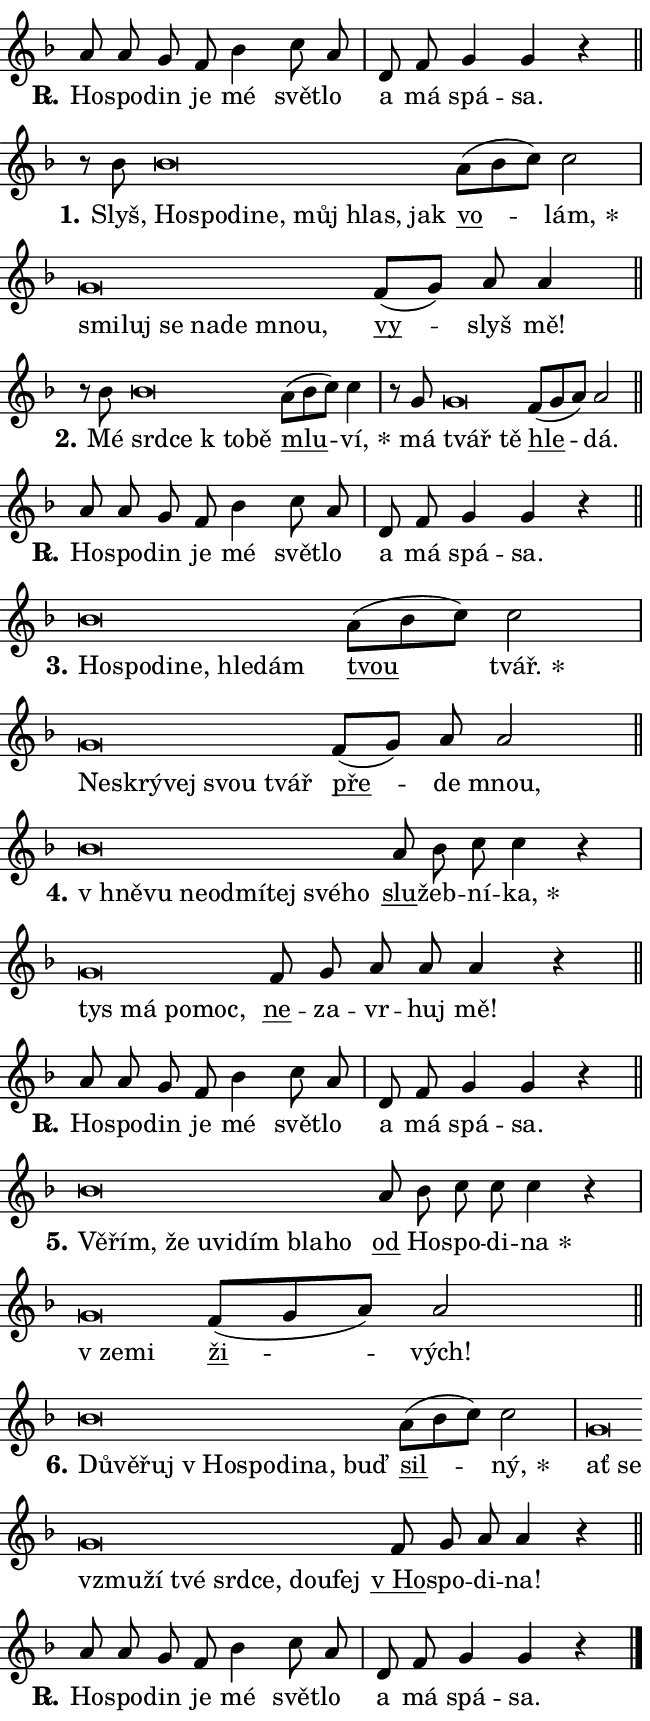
\version "2.24.0"
\header { tagline = "" }
\paper {
  indent = 0\cm
  top-margin = 0\cm
  right-margin = 0.13\cm % to fit lyric hyphens
  bottom-margin = 0\cm
  left-margin = 0\cm
  paper-width = 11\cm
  page-breaking = #ly:one-page-breaking
  system-system-spacing.basic-distance = #11
  score-system-spacing.basic-distance = #11
  ragged-last = ##f
}


%% Author: Thomas Morley
%% https://lists.gnu.org/archive/html/lilypond-user/2020-05/msg00002.html
#(define (line-position grob)
"Returns position of @var[grob} in current system:
   @code{'start}, if at first time-step
   @code{'end}, if at last time-step
   @code{'middle} otherwise
"
  (let* ((col (ly:item-get-column grob))
         (ln (ly:grob-object col 'left-neighbor))
         (rn (ly:grob-object col 'right-neighbor))
         (col-to-check-left (if (ly:grob? ln) ln col))
         (col-to-check-right (if (ly:grob? rn) rn col))
         (break-dir-left
           (and
             (ly:grob-property col-to-check-left 'non-musical #f)
             (ly:item-break-dir col-to-check-left)))
         (break-dir-right
           (and
             (ly:grob-property col-to-check-right 'non-musical #f)
             (ly:item-break-dir col-to-check-right))))
        (cond ((eqv? 1 break-dir-left) 'start)
              ((eqv? -1 break-dir-right) 'end)
              (else 'middle))))

#(define (tranparent-at-line-position vctor)
  (lambda (grob)
  "Relying on @code{line-position} select the relevant enry from @var{vctor}.
Used to determine transparency,"
    (case (line-position grob)
      ((end) (not (vector-ref vctor 0)))
      ((middle) (not (vector-ref vctor 1)))
      ((start) (not (vector-ref vctor 2))))))

noteHeadBreakVisibility =
#(define-music-function (break-visibility)(vector?)
"Makes @code{NoteHead}s transparent relying on @var{break-visibility}"
#{
  \override NoteHead.transparent =
    #(tranparent-at-line-position break-visibility)
#})

#(define delete-ledgers-for-transparent-note-heads
  (lambda (grob)
    "Reads whether a @code{NoteHead} is transparent.
If so this @code{NoteHead} is removed from @code{'note-heads} from
@var{grob}, which is supposed to be @code{LedgerLineSpanner}.
As a result ledgers are not printed for this @code{NoteHead}"
    (let* ((nhds-array (ly:grob-object grob 'note-heads))
           (nhds-list
             (if (ly:grob-array? nhds-array)
                 (ly:grob-array->list nhds-array)
                 '()))
           ;; Relies on the transparent-property being done before
           ;; Staff.LedgerLineSpanner.after-line-breaking is executed.
           ;; This is fragile ...
           (to-keep
             (remove
               (lambda (nhd)
                 (ly:grob-property nhd 'transparent #f))
               nhds-list)))
      ;; TODO find a better method to iterate over grob-arrays, similiar
      ;; to filter/remove etc for lists
      ;; For now rebuilt from scratch
      (set! (ly:grob-object grob 'note-heads)  '())
      (for-each
        (lambda (nhd)
          (ly:pointer-group-interface::add-grob grob 'note-heads nhd))
        to-keep))))

squashNotes = {
  \override NoteHead.X-extent = #'(-0.2 . 0.2)
  \override NoteHead.Y-extent = #'(-0.75 . 0)
  \override NoteHead.stencil =
    #(lambda (grob)
       (let ((pos (ly:grob-property grob 'staff-position)))
         (begin
           (if (< pos -7) (display "ERROR: Lower brevis then expected\n") (display ""))
           (if (<= pos -6) ly:text-interface::print ly:note-head::print))))
}
unSquashNotes = {
  \revert NoteHead.X-extent
  \revert NoteHead.Y-extent
  \revert NoteHead.stencil
}

hideNotes = \noteHeadBreakVisibility #begin-of-line-visible
unHideNotes = \noteHeadBreakVisibility #all-visible

% work-around for resetting accidentals
% https://lilypond.org/doc/v2.23/Documentation/notation/displaying-rhythms#unmetered-music
cadenzaMeasure = {
  \cadenzaOff
  \partial 1024 s1024
  \cadenzaOn
}

#(define-markup-command (accent layout props text) (markup?)
  "Underline accented syllable"
  (interpret-markup layout props
    #{\markup \override #'(offset . 4.3) \underline { #text }#}))

responsum = \markup \concat {
  "R" \hspace #-1.05 \path #0.1 #'((moveto 0 0.07) (lineto 0.9 0.8)) \hspace #0.05 "."
}

spaceSize = #0.6828661417322834 % exact space size for TeX Gyre Schola

\layout {
  \context {
    \Staff
    \remove "Time_signature_engraver"
    \override LedgerLineSpanner.after-line-breaking = #delete-ledgers-for-transparent-note-heads
  }
  \context {
    \Lyrics {
      \override LyricSpace.minimum-distance = \spaceSize
      \override LyricText.font-name = #"TeX Gyre Schola"
      \override LyricText.font-size = 1
      \override StanzaNumber.font-name = #"TeX Gyre Schola Bold"
      \override StanzaNumber.font-size = 1
    }
  }
  \context {
    \Score 
    \override NoteHead.text =
      #(lambda (grob) 
        (let ((pos (ly:grob-property grob 'staff-position)))
          #{\markup {
            \combine
              \halign #-0.55 \raise #(if (= pos -6) 0 0.5) \override #'(thickness . 2) \draw-line #'(3.2 . 0)
              \musicglyph "noteheads.sM1"
          }#}))
  }
}

% magnetic-lyrics.ily
%
%   written by
%     Jean Abou Samra <jean@abou-samra.fr>
%     Werner Lemberg <wl@gnu.org>
%
%   adapted by
%     Jiri Hon <jiri.hon@gmail.com>
%
% Version 2022-Apr-15

% https://www.mail-archive.com/lilypond-user@gnu.org/msg149350.html

#(define (Left_hyphen_pointer_engraver context)
   "Collect syllable-hyphen-syllable occurrences in lyrics and store
them in properties.  This engraver only looks to the left.  For
example, if the lyrics input is @code{foo -- bar}, it does the
following.

@itemize @bullet
@item
Set the @code{text} property of the @code{LyricHyphen} grob between
@q{foo} and @q{bar} to @code{foo}.

@item
Set the @code{left-hyphen} property of the @code{LyricText} grob with
text @q{foo} to the @code{LyricHyphen} grob between @q{foo} and
@q{bar}.
@end itemize

Use this auxiliary engraver in combination with the
@code{lyric-@/text::@/apply-@/magnetic-@/offset!} hook."
   (let ((hyphen #f)
         (text #f))
     (make-engraver
      (acknowledgers
       ((lyric-syllable-interface engraver grob source-engraver)
        (set! text grob)))
      (end-acknowledgers
       ((lyric-hyphen-interface engraver grob source-engraver)
        ;(when (not (grob::has-interface grob 'lyric-space-interface))
          (set! hyphen grob)));)
      ((stop-translation-timestep engraver)
       (when (and text hyphen)
         (ly:grob-set-object! text 'left-hyphen hyphen))
       (set! text #f)
       (set! hyphen #f)))))

#(define (lyric-text::apply-magnetic-offset! grob)
   "If the space between two syllables is less than the value in
property @code{LyricText@/.details@/.squash-threshold}, move the right
syllable to the left so that it gets concatenated with the left
syllable.

Use this function as a hook for
@code{LyricText@/.after-@/line-@/breaking} if the
@code{Left_@/hyphen_@/pointer_@/engraver} is active."
   (let ((hyphen (ly:grob-object grob 'left-hyphen #f)))
     (when hyphen
       (let ((left-text (ly:spanner-bound hyphen LEFT)))
         (when (grob::has-interface left-text 'lyric-syllable-interface)
           (let* ((common (ly:grob-common-refpoint grob left-text X))
                  (this-x-ext (ly:grob-extent grob common X))
                  (left-x-ext
                   (begin
                     ;; Trigger magnetism for left-text.
                     (ly:grob-property left-text 'after-line-breaking)
                     (ly:grob-extent left-text common X)))
                  ;; `delta` is the gap width between two syllables.
                  (delta (- (interval-start this-x-ext)
                            (interval-end left-x-ext)))
                  (details (ly:grob-property grob 'details))
                  (threshold (assoc-get 'squash-threshold details 0.2)))
             (when (< delta threshold)
               (let* (;; We have to manipulate the input text so that
                      ;; ligatures crossing syllable boundaries are not
                      ;; disabled.  For languages based on the Latin
                      ;; script this is essentially a beautification.
                      ;; However, for non-Western scripts it can be a
                      ;; necessity.
                      (lt (ly:grob-property left-text 'text))
                      (rt (ly:grob-property grob 'text))
                      (is-space (grob::has-interface hyphen 'lyric-space-interface))
                      (space (if is-space " " ""))
                      (extra-delta (if is-space spaceSize 0))
                      ;; Append new syllable.
                      (ltrt-space (if (and (string? lt) (string? rt))
                                (string-append lt space rt)
                                (make-concat-markup (list lt space rt))))
                      ;; Right-align `ltrt` to the right side.
                      (ltrt-space-markup (grob-interpret-markup
                               grob
                               (make-translate-markup
                                (cons (interval-length this-x-ext) 0)
                                (make-right-align-markup ltrt-space)))))
                 (begin
                   ;; Don't print `left-text`.
                   (ly:grob-set-property! left-text 'stencil #f)
                   ;; Set text and stencil (which holds all collected
                   ;; syllables so far) and shift it to the left.
                   (ly:grob-set-property! grob 'text ltrt-space)
                   (ly:grob-set-property! grob 'stencil ltrt-space-markup)
                   (ly:grob-translate-axis! grob (- (- delta extra-delta)) X))))))))))


#(define (lyric-hyphen::displace-bounds-first grob)
   ;; Make very sure this callback isn't triggered too early.
   (let ((left (ly:spanner-bound grob LEFT))
         (right (ly:spanner-bound grob RIGHT)))
     (ly:grob-property left 'after-line-breaking)
     (ly:grob-property right 'after-line-breaking)
     (ly:lyric-hyphen::print grob)))

squashThreshold = #0.4

\layout {
  \context {
    \Lyrics
    \consists #Left_hyphen_pointer_engraver
    \override LyricText.after-line-breaking =
      #lyric-text::apply-magnetic-offset!
    \override LyricHyphen.stencil = #lyric-hyphen::displace-bounds-first
    \override LyricText.details.squash-threshold = \squashThreshold
    \override LyricHyphen.minimum-distance = 0
    \override LyricHyphen.minimum-length = \squashThreshold
  }
}

squashText = \override LyricText.details.squash-threshold = 9999
unSquashText = \override LyricText.details.squash-threshold = \squashThreshold

leftText = \override LyricText.self-alignment-X = #LEFT
unLeftText = \revert LyricText.self-alignment-X

starOffset = #(lambda (grob) 
                (let ((x_offset (ly:self-alignment-interface::aligned-on-x-parent grob)))
                  (if (= x_offset 0) 0 (+ x_offset 1.2))))

star = #(define-music-function (syllable)(string?)
"Append star separator at the end of a syllable"
#{
  \once \override LyricText.X-offset = #starOffset
  \lyricmode { \markup {
    #syllable
    \override #'((font-name . "TeX Gyre Schola Bold")) \hspace #0.2 \lower #0.65 \larger "*"
  } }
#})

starAccent = #(define-music-function (syllable)(string?)
"Append star separator at the end of a syllable and make accent"
#{
  \once \override LyricText.X-offset = #starOffset
  \lyricmode { \markup {
    \accent #syllable
    \override #'((font-name . "TeX Gyre Schola Bold")) \hspace #0.2 \lower #0.65 \larger "*"
  } }
#})

breath = #(define-music-function (syllable)(string?)
"Append breathing indicator at the end of a syllable"
#{
  \lyricmode { \markup { #syllable "+" } }
#})

optionalBreath = #(define-music-function (syllable)(string?)
"Append optional breathing indicator at the end of a syllable"
#{
  \lyricmode { \markup { #syllable "(+)" } }
#})


\score {
    <<
        \new Voice = "melody" { \cadenzaOn \key f \major \relative { a'8 a g f bes4 c8 a \cadenzaMeasure \bar "|" d, f \bar "" g4 g r \cadenzaMeasure \bar "||" \break } }
        \new Lyrics \lyricsto "melody" { \lyricmode { \set stanza = \responsum
Ho -- spo -- din je mé svět -- lo a má spá -- sa. } }
    >>
    \layout {}
}

\score {
    <<
        \new Voice = "melody" { \cadenzaOn \key f \major \relative { r8 bes'8 \squashNotes bes\breve*1/16 \hideNotes \breve*1/16 \bar "" \breve*1/16 \bar "" \breve*1/16 \bar "" \breve*1/16 \bar "" \breve*1/16 \breve*1/16 \bar "" \unHideNotes \unSquashNotes \bar "" a8[( bes c)] c2 \cadenzaMeasure \bar "|" \squashNotes g\breve*1/16 \hideNotes \breve*1/16 \bar "" \breve*1/16 \bar "" \breve*1/16 \bar "" \breve*1/16 \breve*1/16 \bar "" \unHideNotes \unSquashNotes \bar "" f8[( g)] a a4 \cadenzaMeasure \bar "||" \break } }
        \new Lyrics \lyricsto "melody" { \lyricmode { \set stanza = "1."
Slyš, \leftText Ho -- \squashText spo -- di -- ne, můj hlas, jak \unLeftText \unSquashText \markup \accent vo -- \star lám, \leftText smi -- \squashText luj se na -- de mnou, \unLeftText \unSquashText \markup \accent vy -- slyš mě! } }
    >>
    \layout {}
}

\score {
    <<
        \new Voice = "melody" { \cadenzaOn \key f \major \relative { r8 bes'8 \squashNotes bes\breve*1/16 \hideNotes \breve*1/16 \bar "" \breve*1/16 \breve*1/16 \bar "" \unHideNotes \unSquashNotes \bar "" a8[( bes c)] c4 \cadenzaMeasure \bar "|" r8 g \squashNotes g\breve*1/16 \hideNotes \breve*1/16 \bar "" \unHideNotes \unSquashNotes \bar "" f8[( g a)] a2 \cadenzaMeasure \bar "||" \break } }
        \new Lyrics \lyricsto "melody" { \lyricmode { \set stanza = "2."
Mé \leftText srd -- \squashText ce "k to" -- bě \unLeftText \unSquashText \markup \accent mlu -- \star ví, má \leftText tvář \squashText tě \unLeftText \unSquashText \markup \accent hle -- dá. } }
    >>
    \layout {}
}

\score {
    <<
        \new Voice = "melody" { \cadenzaOn \key f \major \relative { a'8 a g f bes4 c8 a \cadenzaMeasure \bar "|" d, f \bar "" g4 g r \cadenzaMeasure \bar "||" \break } }
        \new Lyrics \lyricsto "melody" { \lyricmode { \set stanza = \responsum
Ho -- spo -- din je mé svět -- lo a má spá -- sa. } }
    >>
    \layout {}
}

\score {
    <<
        \new Voice = "melody" { \cadenzaOn \key f \major \relative { \squashNotes bes'\breve*1/16 \hideNotes \breve*1/16 \bar "" \breve*1/16 \bar "" \breve*1/16 \bar "" \breve*1/16 \breve*1/16 \bar "" \unHideNotes \unSquashNotes \bar "" a8[( bes c)] c2 \cadenzaMeasure \bar "|" \squashNotes g\breve*1/16 \hideNotes \breve*1/16 \bar "" \breve*1/16 \bar "" \breve*1/16 \breve*1/16 \bar "" \unHideNotes \unSquashNotes \bar "" f8[( g)] a a2 \cadenzaMeasure \bar "||" \break } }
        \new Lyrics \lyricsto "melody" { \lyricmode { \set stanza = "3."
\leftText Ho -- \squashText spo -- di -- ne, hle -- dám \unLeftText \unSquashText \markup \accent tvou \star tvář. \leftText Ne -- \squashText skrý -- vej svou tvář \unLeftText \unSquashText \markup \accent pře -- de mnou, } }
    >>
    \layout {}
}

\score {
    <<
        \new Voice = "melody" { \cadenzaOn \key f \major \relative { \squashNotes bes'\breve*1/16 \hideNotes \breve*1/16 \bar "" \breve*1/16 \bar "" \breve*1/16 \bar "" \breve*1/16 \bar "" \breve*1/16 \bar "" \breve*1/16 \breve*1/16 \bar "" \unHideNotes \unSquashNotes \bar "" a8 bes c c4 r \cadenzaMeasure \bar "|" \squashNotes g\breve*1/16 \hideNotes \breve*1/16 \bar "" \breve*1/16 \breve*1/16 \bar "" \unHideNotes \unSquashNotes \bar "" f8 g a a a4 r \cadenzaMeasure \bar "||" \break } }
        \new Lyrics \lyricsto "melody" { \lyricmode { \set stanza = "4."
\leftText "v hně" -- \squashText vu ne -- od -- mí -- tej své -- ho \unLeftText \unSquashText \markup \accent slu -- žeb -- ní -- \star ka, \leftText tys \squashText má po -- moc, \unLeftText \unSquashText \markup \accent ne -- za -- vr -- huj mě! } }
    >>
    \layout {}
}

\score {
    <<
        \new Voice = "melody" { \cadenzaOn \key f \major \relative { a'8 a g f bes4 c8 a \cadenzaMeasure \bar "|" d, f \bar "" g4 g r \cadenzaMeasure \bar "||" \break } }
        \new Lyrics \lyricsto "melody" { \lyricmode { \set stanza = \responsum
Ho -- spo -- din je mé svět -- lo a má spá -- sa. } }
    >>
    \layout {}
}

\score {
    <<
        \new Voice = "melody" { \cadenzaOn \key f \major \relative { \squashNotes bes'\breve*1/16 \hideNotes \breve*1/16 \bar "" \breve*1/16 \bar "" \breve*1/16 \bar "" \breve*1/16 \bar "" \breve*1/16 \bar "" \breve*1/16 \breve*1/16 \bar "" \unHideNotes \unSquashNotes \bar "" a8 bes c c c4 r \cadenzaMeasure \bar "|" \squashNotes g\breve*1/16 \hideNotes \breve*1/16 \bar "" \unHideNotes \unSquashNotes \bar "" f8[( g a)] a2 \cadenzaMeasure \bar "||" \break } }
        \new Lyrics \lyricsto "melody" { \lyricmode { \set stanza = "5."
\leftText Vě -- \squashText řím, že u -- vi -- dím bla -- ho \unLeftText \unSquashText \markup \accent od Ho -- spo -- di -- \star na \leftText "v ze" -- \squashText mi \unLeftText \unSquashText \markup \accent ži -- vých! } }
    >>
    \layout {}
}

\score {
    <<
        \new Voice = "melody" { \cadenzaOn \key f \major \relative { \squashNotes bes'\breve*1/16 \hideNotes \breve*1/16 \bar "" \breve*1/16 \bar "" \breve*1/16 \bar "" \breve*1/16 \bar "" \breve*1/16 \bar "" \breve*1/16 \breve*1/16 \bar "" \unHideNotes \unSquashNotes \bar "" a8[( bes c)] c2 \cadenzaMeasure \bar "|" \squashNotes g\breve*1/16 \hideNotes \breve*1/16 \bar "" \breve*1/16 \bar "" \breve*1/16 \bar "" \breve*1/16 \bar "" \breve*1/16 \bar "" \breve*1/16 \bar "" \breve*1/16 \breve*1/16 \bar "" \unHideNotes \unSquashNotes \bar "" f8 g a a4 r \cadenzaMeasure \bar "||" \break } }
        \new Lyrics \lyricsto "melody" { \lyricmode { \set stanza = "6."
\leftText Dů -- \squashText vě -- řuj "v Ho" -- spo -- di -- na, buď \unLeftText \unSquashText \markup \accent sil -- \star ný, \leftText ať \squashText se vzmu -- ží tvé srd -- ce, dou -- fej \unLeftText \unSquashText \markup \accent "v Ho" -- spo -- di -- na! } }
    >>
    \layout {}
}

\score {
    <<
        \new Voice = "melody" { \cadenzaOn \key f \major \relative { a'8 a g f bes4 c8 a \cadenzaMeasure \bar "|" d, f \bar "" g4 g r \cadenzaMeasure \bar "||" \break } \bar "|." }
        \new Lyrics \lyricsto "melody" { \lyricmode { \set stanza = \responsum
Ho -- spo -- din je mé svět -- lo a má spá -- sa. } }
    >>
    \layout {}
}
